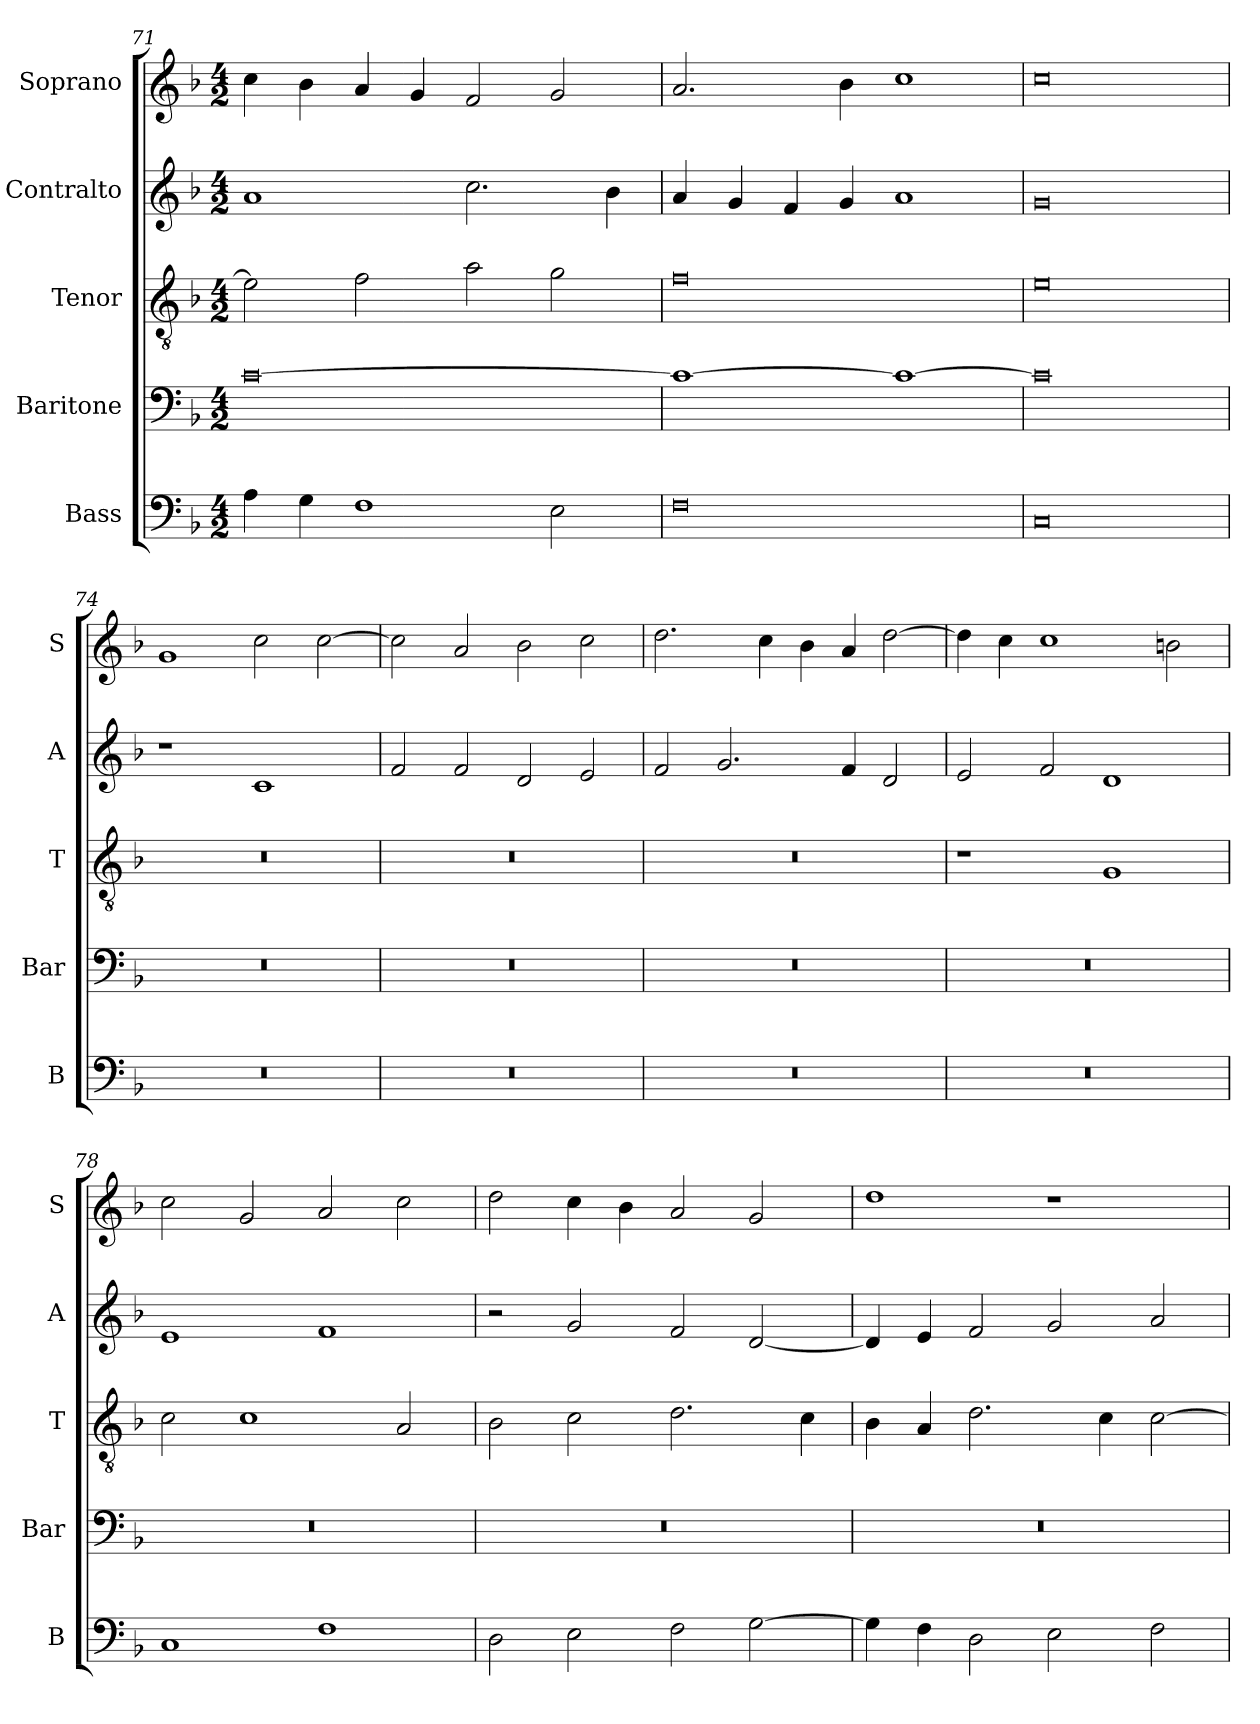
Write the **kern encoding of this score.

**kern	**kern	**kern	**kern	**kern
*part5	*part4	*part3	*part2	*part1
*staff5	*staff4	*staff3	*staff2	*staff1
*I"Bass	*I"Baritone	*I"Tenor	*I"Contralto	*I"Soprano
*I'B	*I'Bar	*I'T	*I'A	*I'S
*clefF4	*clefF4	*clefGv2	*clefG2	*clefG2
*k[b-]	*k[b-]	*k[b-]	*k[b-]	*k[b-]
*G:dor	*G:dor	*G:dor	*G:dor	*G:dor
*M4/2	*M4/2	*M4/2	*M4/2	*M4/2
=71	=71	=71	=71	=71
4A	[0c	2e]	1a	4cc
4G	.	.	.	4b-
1F	.	2f	.	4a
.	.	.	.	4g
.	.	2a	2.cc	2f
2E	.	2g	.	2g
.	.	.	4b-	.
=72	=72	=72	=72	=72
0F	1c_	0f	4a	2.a
.	.	.	4g	.
.	.	.	4f	.
.	.	.	4g	4b-
.	1c_	.	1a	1cc
=73	=73	=73	=73	=73
0C	0c]	0e	0g	0cc
=74	=74	=74	=74	=74
0r	0r	0r	1r	1g
.	.	.	1c	2cc
.	.	.	.	[2cc
=75	=75	=75	=75	=75
0r	0r	0r	2f	2cc]
.	.	.	2f	2a
.	.	.	2d	2b-
.	.	.	2e	2cc
=76	=76	=76	=76	=76
0r	0r	0r	2f	2.dd
.	.	.	2.g	.
.	.	.	.	4cc
.	.	.	.	4b-
.	.	.	4f	4a
.	.	.	2d	[2dd
=77	=77	=77	=77	=77
0r	0r	1r	2e	4dd]
.	.	.	.	4cc
.	.	.	2f	1cc
.	.	1G	1d	.
.	.	.	.	2bn
=78	=78	=78	=78	=78
1C	0r	2c	1e	2cc
.	.	1c	.	2g
1F	.	.	1f	2a
.	.	2A	.	2cc
=79	=79	=79	=79	=79
2D	0r	2B-	2r	2dd
2E	.	2c	2g	4cc
.	.	.	.	4b-
2F	.	2.d	2f	2a
[2G	.	.	[2d	2g
.	.	4c	.	.
=80	=80	=80	=80	=80
4G]	0r	4B-	4d]	1dd
4F	.	4A	4e	.
2D	.	2.d	2f	.
2E	.	.	2g	1r
.	.	4c	.	.
2F	.	[2c	2a	.
=	=	=	=	=
*-	*-	*-	*-	*-
